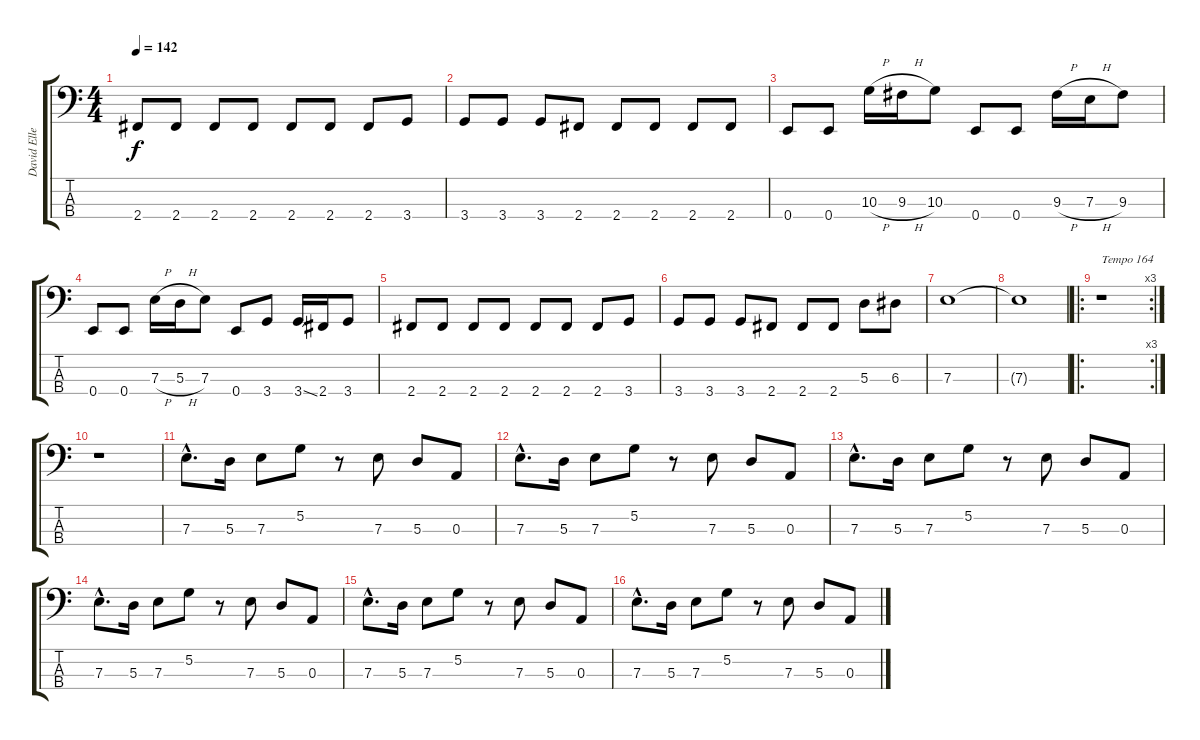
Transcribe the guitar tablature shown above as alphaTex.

\track ("David Ellefson (Bass)" "David Elle") {instrument electricbasspick}
\staff {score tabs}
\tuning (G2 D2 A1 E1) {hide}
\ts (4 4)
\tempo 142
\clef f4
\ks c
2.4.8{dy f} 2.4.8 2.4.8 2.4.8 2.4.8 2.4.8 2.4.8 3.4.8 |
3.4.8 3.4.8 3.4.8 2.4.8 2.4.8 2.4.8 2.4.8 2.4.8 |
0.4.8 0.4.8 10.3{h}.16 9.3{h}.16 10.3.8 0.4.8 0.4.8 9.3{h}.16 7.3{h}.16 9.3.8 |
0.4.8 0.4.8 7.3{h}.16 5.3{h}.16 7.3.8 0.4.8 3.4.8 3.4{ss}.16 2.4.16 3.4.8 |
2.4.8 2.4.8 2.4.8 2.4.8 2.4.8 2.4.8 2.4.8 3.4.8 |
3.4.8 3.4.8 3.4.8 2.4.8 2.4.8 2.4.8 5.3.8 6.3.8 |
7.3.1 |
7.3{t}.1 |
\ro
\rc 3
r.1{txt "Tempo 164"} |
r.1 |
7.3{hac}.8{d} 5.3.16 7.3.8 5.2.8 r.8 7.3.8 5.3.8 0.3.8 |
7.3{hac}.8{d} 5.3.16 7.3.8 5.2.8 r.8 7.3.8 5.3.8 0.3.8 |
7.3{hac}.8{d} 5.3.16 7.3.8 5.2.8 r.8 7.3.8 5.3.8 0.3.8 |
7.3{hac}.8{d} 5.3.16 7.3.8 5.2.8 r.8 7.3.8 5.3.8 0.3.8 |
7.3{hac}.8{d} 5.3.16 7.3.8 5.2.8 r.8 7.3.8 5.3.8 0.3.8 |
7.3{hac}.8{d} 5.3.16 7.3.8 5.2.8 r.8 7.3.8 5.3.8 0.3.8
